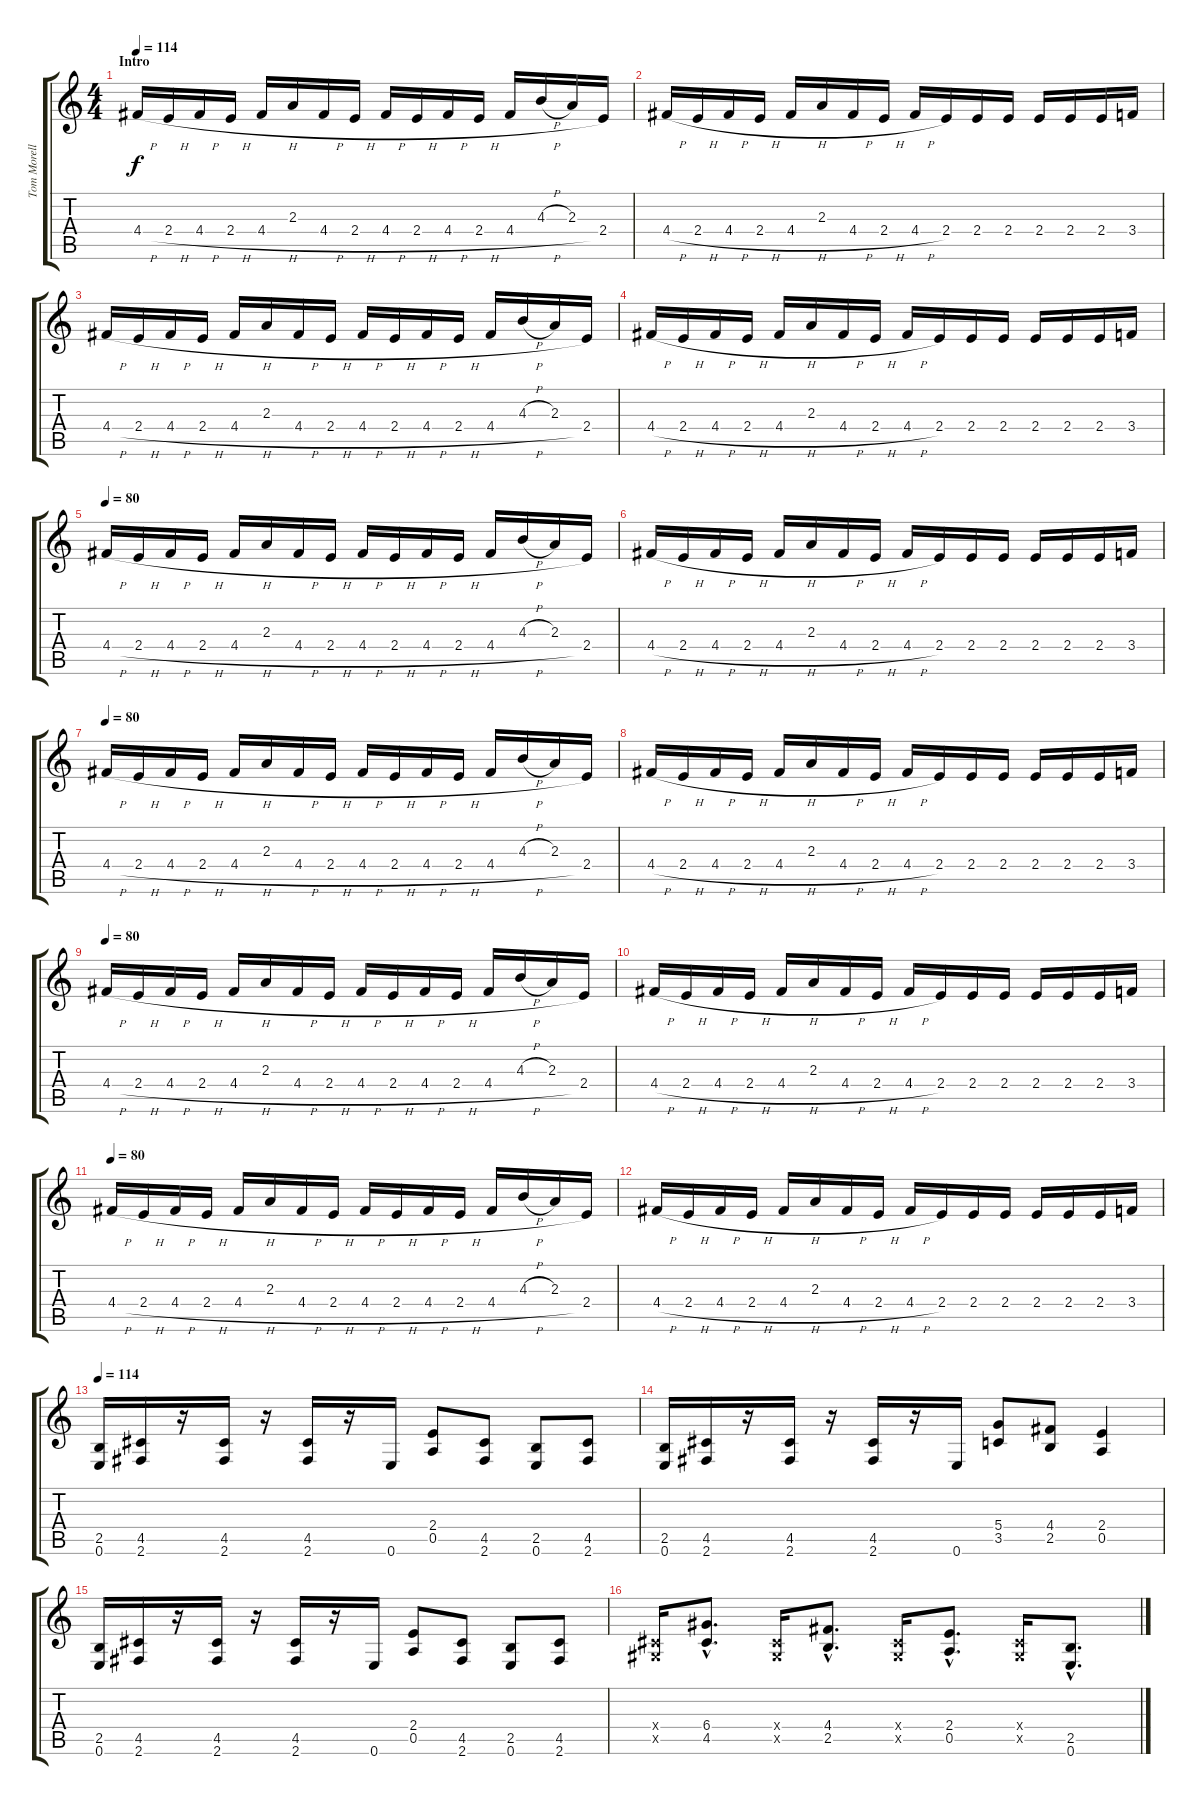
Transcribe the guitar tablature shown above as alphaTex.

\track ("Tom Morello - guitars" "Tom Morell") {instrument overdrivenguitar}
\staff {score tabs}
\tuning (E4 B3 G3 D3 A2 E2) {hide}
\ts (4 4)
\section ("" "Intro")
\tempo 114
\tempo 80
\tempo 114
\clef g2
\ks c
4.4{h}.16{dy f instrument distortionguitar} 2.4{h}.16 4.4{h}.16 2.4{h}.16 4.4{h}.16 2.3.16 4.4{h}.16 2.4{h}.16 4.4{h}.16 2.4{h}.16 4.4{h}.16 2.4{h}.16 4.4{h}.16 4.3{h}.16 2.3.16 2.4.16 |
4.4{h}.16 2.4{h}.16 4.4{h}.16 2.4{h}.16 4.4{h}.16 2.3.16 4.4{h}.16 2.4{h}.16 4.4{h}.16 2.4.16 2.4.16 2.4.16 2.4.16 2.4.16 2.4.16 3.4.16 |
4.4{h}.16 2.4{h}.16 4.4{h}.16 2.4{h}.16 4.4{h}.16 2.3.16 4.4{h}.16 2.4{h}.16 4.4{h}.16 2.4{h}.16 4.4{h}.16 2.4{h}.16 4.4{h}.16 4.3{h}.16 2.3.16 2.4.16 |
4.4{h}.16 2.4{h}.16 4.4{h}.16 2.4{h}.16 4.4{h}.16 2.3.16 4.4{h}.16 2.4{h}.16 4.4{h}.16 2.4.16 2.4.16 2.4.16 2.4.16 2.4.16 2.4.16 3.4.16 |
\tempo 80
4.4{h}.16 2.4{h}.16 4.4{h}.16 2.4{h}.16 4.4{h}.16 2.3.16 4.4{h}.16 2.4{h}.16 4.4{h}.16 2.4{h}.16 4.4{h}.16 2.4{h}.16 4.4{h}.16 4.3{h}.16 2.3.16 2.4.16 |
4.4{h}.16 2.4{h}.16 4.4{h}.16 2.4{h}.16 4.4{h}.16 2.3.16 4.4{h}.16 2.4{h}.16 4.4{h}.16 2.4.16 2.4.16 2.4.16 2.4.16 2.4.16 2.4.16 3.4.16 |
\tempo 80
4.4{h}.16 2.4{h}.16 4.4{h}.16 2.4{h}.16 4.4{h}.16 2.3.16 4.4{h}.16 2.4{h}.16 4.4{h}.16 2.4{h}.16 4.4{h}.16 2.4{h}.16 4.4{h}.16 4.3{h}.16 2.3.16 2.4.16 |
4.4{h}.16 2.4{h}.16 4.4{h}.16 2.4{h}.16 4.4{h}.16 2.3.16 4.4{h}.16 2.4{h}.16 4.4{h}.16 2.4.16 2.4.16 2.4.16 2.4.16 2.4.16 2.4.16 3.4.16 |
\tempo 80
4.4{h}.16 2.4{h}.16 4.4{h}.16 2.4{h}.16 4.4{h}.16 2.3.16 4.4{h}.16 2.4{h}.16 4.4{h}.16 2.4{h}.16 4.4{h}.16 2.4{h}.16 4.4{h}.16 4.3{h}.16 2.3.16 2.4.16 |
4.4{h}.16 2.4{h}.16 4.4{h}.16 2.4{h}.16 4.4{h}.16 2.3.16 4.4{h}.16 2.4{h}.16 4.4{h}.16 2.4.16 2.4.16 2.4.16 2.4.16 2.4.16 2.4.16 3.4.16 |
\tempo 80
4.4{h}.16 2.4{h}.16 4.4{h}.16 2.4{h}.16 4.4{h}.16 2.3.16 4.4{h}.16 2.4{h}.16 4.4{h}.16 2.4{h}.16 4.4{h}.16 2.4{h}.16 4.4{h}.16 4.3{h}.16 2.3.16 2.4.16 |
4.4{h}.16 2.4{h}.16 4.4{h}.16 2.4{h}.16 4.4{h}.16 2.3.16 4.4{h}.16 2.4{h}.16 4.4{h}.16 2.4.16 2.4.16 2.4.16 2.4.16 2.4.16 2.4.16 3.4.16 |
\tempo 114
(2.5 0.6).16{instrument overdrivenguitar} (4.5 2.6).16 r.16 (4.5 2.6).16 r.16 (4.5 2.6).16 r.16 0.6.16 (2.4 0.5).8 (4.5 2.6).8 (2.5 0.6).8 (4.5 2.6).8 |
(2.5 0.6).16 (4.5 2.6).16 r.16 (4.5 2.6).16 r.16 (4.5 2.6).16 r.16 0.6.16 (5.4 3.5).8 (4.4 2.5).8 (2.4 0.5).4 |
(2.5 0.6).16 (4.5 2.6).16 r.16 (4.5 2.6).16 r.16 (4.5 2.6).16 r.16 0.6.16 (2.4 0.5).8 (4.5 2.6).8 (2.5 0.6).8 (4.5 2.6).8 |
(-1.4{x} -1.5{x}).16 (6.4{hac} 4.5{hac}).8{d} (-1.4{x} -1.5{x}).16 (4.4{hac} 2.5{hac}).8{d} (-1.4{x} -1.5{x}).16 (2.4{hac} 0.5{hac}).8{d} (-1.4{x} -1.5{x}).16 (2.5{hac} 0.6{hac}).8{d}
